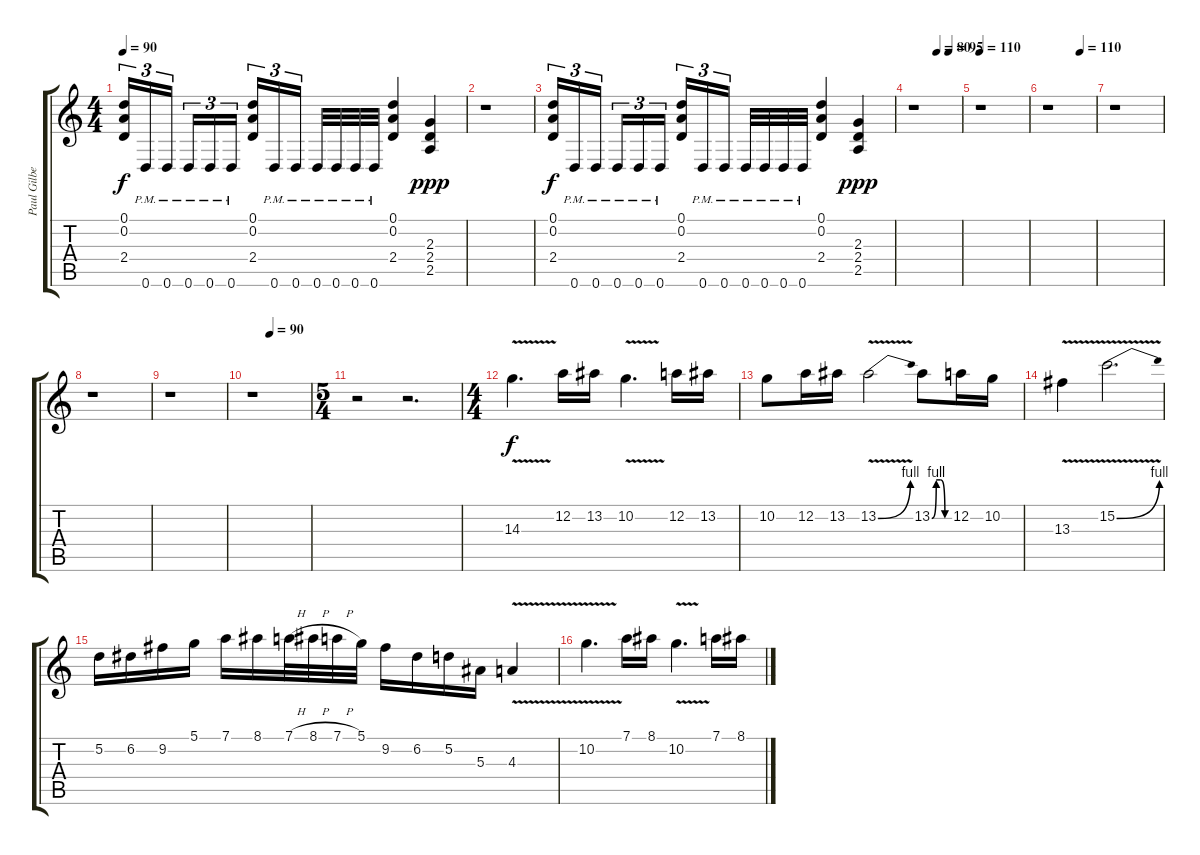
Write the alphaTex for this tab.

\track ("Paul Gilbert (Rythm Guitar)" "Paul Gilbe") {instrument distortionguitar}
\staff {score tabs}
\tuning (D4 A3 F3 C3 G2 D2) {hide}
\ts (4 4)
\tempo 90
\clef g2
\ks c
(0.1 0.2 2.4).16{tu (3 2) dy f} 0.6{pm}.16{tu (3 2)} 0.6{pm}.16{tu (3 2) beam splitsecondary} 0.6{pm}.16{tu (3 2)} 0.6{pm}.16{tu (3 2)} 0.6{pm}.16{tu (3 2)} (0.1 0.2 2.4).16{tu (3 2)} 0.6{pm}.16{tu (3 2)} 0.6{pm}.16{tu (3 2) beam splitsecondary} 0.6{pm}.32 0.6{pm}.32 0.6{pm}.32 0.6{pm}.32 (0.1 0.2 2.4).4 (2.3 2.4 2.5).4{dy ppp} |
r.1 |
(0.1 0.2 2.4).16{tu (3 2) dy f} 0.6{pm}.16{tu (3 2)} 0.6{pm}.16{tu (3 2) beam splitsecondary} 0.6{pm}.16{tu (3 2)} 0.6{pm}.16{tu (3 2)} 0.6{pm}.16{tu (3 2)} (0.1 0.2 2.4).16{tu (3 2)} 0.6{pm}.16{tu (3 2)} 0.6{pm}.16{tu (3 2) beam splitsecondary} 0.6{pm}.32 0.6{pm}.32 0.6{pm}.32 0.6{pm}.32 (0.1 0.2 2.4).4 (2.3 2.4 2.5).4{dy ppp} |
\tempo (80 0.5)
\tempo (95 0.75)
r.1 |
\tempo 110
r.1 |
\tempo (110 0.6875)
r.1 |
r.1 |
r.1 |
r.1 |
\tempo (90 0.3125)
r.1 |
\ts (5 4)
r.2 r.2{d} |
\ts (4 4)
14.3{v}.4{d dy f} 12.2.16 13.2.16 10.2{v}.4{d} 12.2.16 13.2.16 |
10.2.8 12.2.16 13.2.16 13.2{be (bend 0 0 60 4) v}.2 13.2{be (custom 0 0 15 4 30 4 45 0 60 0)}.8 12.2.16 10.2.16 |
13.3{v}.4 15.2{be (bend 0 0 60 4) v}.2{d} |
5.2.16 6.2.16 9.2.16 5.1.16 7.1.16 8.1.16 7.1{h}.32 8.1{h}.32 7.1{h}.32 5.1.32 9.2.16 6.2.16 5.2.16 5.3.16 4.3{v}.4 |
10.2{v}.4{d} 7.1.16 8.1.16 10.2{v}.4{d} 7.1.16 8.1.16
